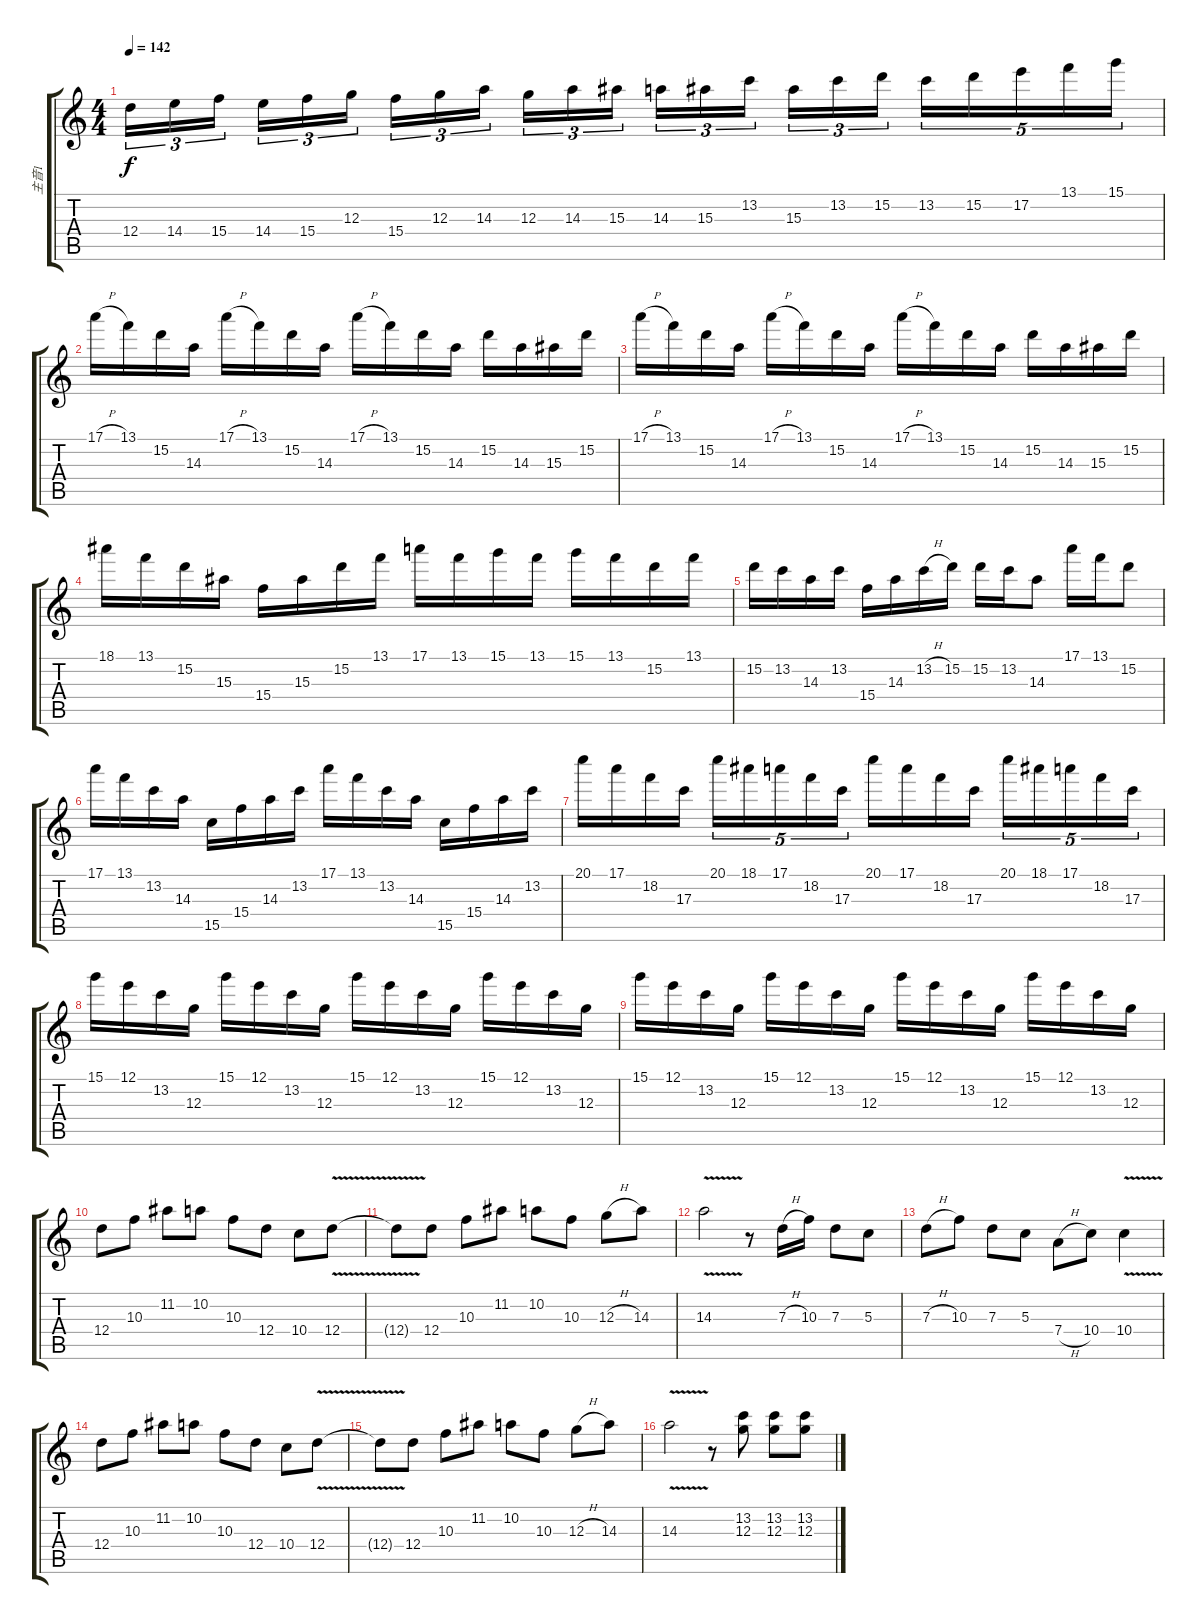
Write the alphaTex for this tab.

\track ("主音1" "主音1") {instrument distortionguitar}
\staff {score tabs}
\tuning (E4 B3 G3 D3 A2 E2) {hide}
\ts (4 4)
\tempo 142
\clef g2
\ks c
12.4.16{tu (3 2) dy f} 14.4.16{tu (3 2)} 15.4.16{tu (3 2)} 14.4.16{tu (3 2)} 15.4.16{tu (3 2)} 12.3.16{tu (3 2)} 15.4.16{tu (3 2)} 12.3.16{tu (3 2)} 14.3.16{tu (3 2)} 12.3.16{tu (3 2)} 14.3.16{tu (3 2)} 15.3.16{tu (3 2)} 14.3.16{tu (3 2)} 15.3.16{tu (3 2)} 13.2.16{tu (3 2)} 15.3.16{tu (3 2)} 13.2.16{tu (3 2)} 15.2.16{tu (3 2)} 13.2.16{tu (5 4)} 15.2.16{tu (5 4)} 17.2.16{tu (5 4)} 13.1.16{tu (5 4)} 15.1.16{tu (5 4)} |
17.1{h}.16 13.1.16 15.2.16 14.3.16 17.1{h}.16 13.1.16 15.2.16 14.3.16 17.1{h}.16 13.1.16 15.2.16 14.3.16 15.2.16 14.3.16 15.3.16 15.2.16 |
17.1{h}.16 13.1.16 15.2.16 14.3.16 17.1{h}.16 13.1.16 15.2.16 14.3.16 17.1{h}.16 13.1.16 15.2.16 14.3.16 15.2.16 14.3.16 15.3.16 15.2.16 |
18.1.16 13.1.16 15.2.16 15.3.16 15.4.16 15.3.16 15.2.16 13.1.16 17.1.16 13.1.16 15.1.16 13.1.16 15.1.16 13.1.16 15.2.16 13.1.16 |
15.2.16 13.2.16 14.3.16 13.2.16 15.4.16 14.3.16 13.2{h}.16 15.2.16 15.2.16 13.2.16 14.3.8 17.1.16 13.1.16 15.2.8 |
17.1.16 13.1.16 13.2.16 14.3.16 15.5.16 15.4.16 14.3.16 13.2.16 17.1.16 13.1.16 13.2.16 14.3.16 15.5.16 15.4.16 14.3.16 13.2.16 |
20.1.16 17.1.16 18.2.16 17.3.16 20.1.16{tu (5 4)} 18.1.16{tu (5 4)} 17.1.16{tu (5 4)} 18.2.16{tu (5 4)} 17.3.16{tu (5 4)} 20.1.16 17.1.16 18.2.16 17.3.16 20.1.16{tu (5 4)} 18.1.16{tu (5 4)} 17.1.16{tu (5 4)} 18.2.16{tu (5 4)} 17.3.16{tu (5 4)} |
15.1.16 12.1.16 13.2.16 12.3.16 15.1.16 12.1.16 13.2.16 12.3.16 15.1.16 12.1.16 13.2.16 12.3.16 15.1.16 12.1.16 13.2.16 12.3.16 |
15.1.16 12.1.16 13.2.16 12.3.16 15.1.16 12.1.16 13.2.16 12.3.16 15.1.16 12.1.16 13.2.16 12.3.16 15.1.16 12.1.16 13.2.16 12.3.16 |
12.4.8 10.3.8 11.2.8 10.2.8 10.3.8 12.4.8 10.4.8 12.4{v}.8 |
12.4{t}.8 12.4.8 10.3.8 11.2.8 10.2.8 10.3.8 12.3{h}.8 14.3.8 |
14.3{v}.2 r.8 7.3{h}.16 10.3.16 7.3.8 5.3.8 |
7.3{h}.8 10.3.8 7.3.8 5.3.8 7.4{h}.8 10.4.8 10.4{v}.4 |
12.4.8 10.3.8 11.2.8 10.2.8 10.3.8 12.4.8 10.4.8 12.4{v}.8 |
12.4{t}.8 12.4.8 10.3.8 11.2.8 10.2.8 10.3.8 12.3{h}.8 14.3.8 |
14.3{v}.2 r.8 (13.2 12.3).8 (13.2 12.3).8 (13.2 12.3).8
